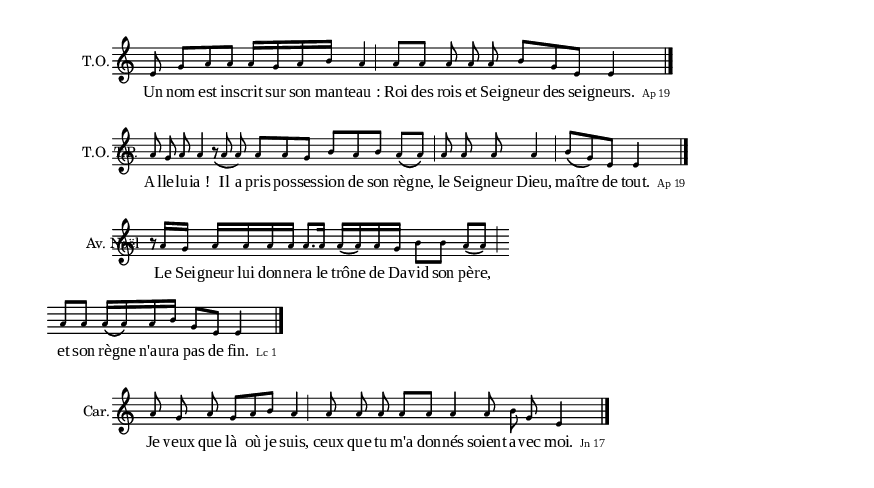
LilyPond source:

\version "2.10.0"
\include "definitions.ly"

%\markup { Psaume 20}



\relative a' { 
	\new Staff {
		\cadenzaOn
		
		\set Staff.instrumentName = \markup{ \center-align { T.O. } }
		e8 \times 2/3 { g[ a a] } a16[ g a b]
		a4 \cesure \pespace
		a8[ a]
		\times 2/3  { a a a }
		\times 2/3  { b[ g e] }
		e4
		
		
		
		
		\endBar
	}

	\addlyrics {
		
		Un nom est ins -- crit sur son man -- "teau :" Roi des rois et Sei -- gneur des sei -- gneurs. 
		\markup { \citation #"Ap 19" } }
}

\relative a' { 
	\new Staff {
		\cadenzaOn
		
		\set Staff.instrumentName = \markup{ \center-align { T.O. T.P. } }
		\times 2/3  { a8 g a }
		a4 \pespace
		\times 2/3  { r8_\( a a\) }
		\times 2/3  { a[ a g] }
		\times 2/3  { b[ a b] }
		a[\( a\)] \cesure
		\times 2/3  { a a a}
		a4 \cesure
		\times 2/3  { b8[\( g\) e] }
		e4
		
		
		
		\endBar
	}

	\addlyrics {
		
		Al -- le -- lu -- "ia !" Il a pris pos -- ses -- sion de son rè -- gne, le Sei -- gneur Dieu, maî -- tre de tout.
		\markup { \citation #"Ap 19" } }
}


\relative a' { 
	\new Staff {
		\cadenzaOn
		
		\set Staff.instrumentName = \markup{ \center-align { Av. Noël } }
		 r8 a16[ g]  a16[ a a a] a8.[ a16] a16[\( a\) a g] b8[ b] a[\( a\)] \cesure \indentLine
		a[ a] a16[\( a\) a b] g8[ e] e4
		
		\endBar
	}

	\addlyrics {
		
		Le Sei -- gneur lui don -- ne -- ra le trô -- ne de Da -- vid son pè -- re, et son rè -- gne "n'au" -- ra pas de fin.
		\markup { \citation #"Lc 1" } }
}

\relative a' { 
	\new Staff {
		\cadenzaOn
		
		\set Staff.instrumentName = \markup{ \center-align { Car. } }
		\times 2/3  { a8 g a }
		\times 2/3  { g[ a b] }
		a4
		\cesure \pespace
		\times 2/3  { a8 a a }
		a[ a]
		a4
		\times 2/3  { a8 b g }
		e4
		
		
		
		\endBar
	}

	\addlyrics {
		
		Je veux que là  où je suis, ceux que tu m'a don -- nés soient a -- vec moi.
		\markup { \citation #"Jn 17" } }
}

